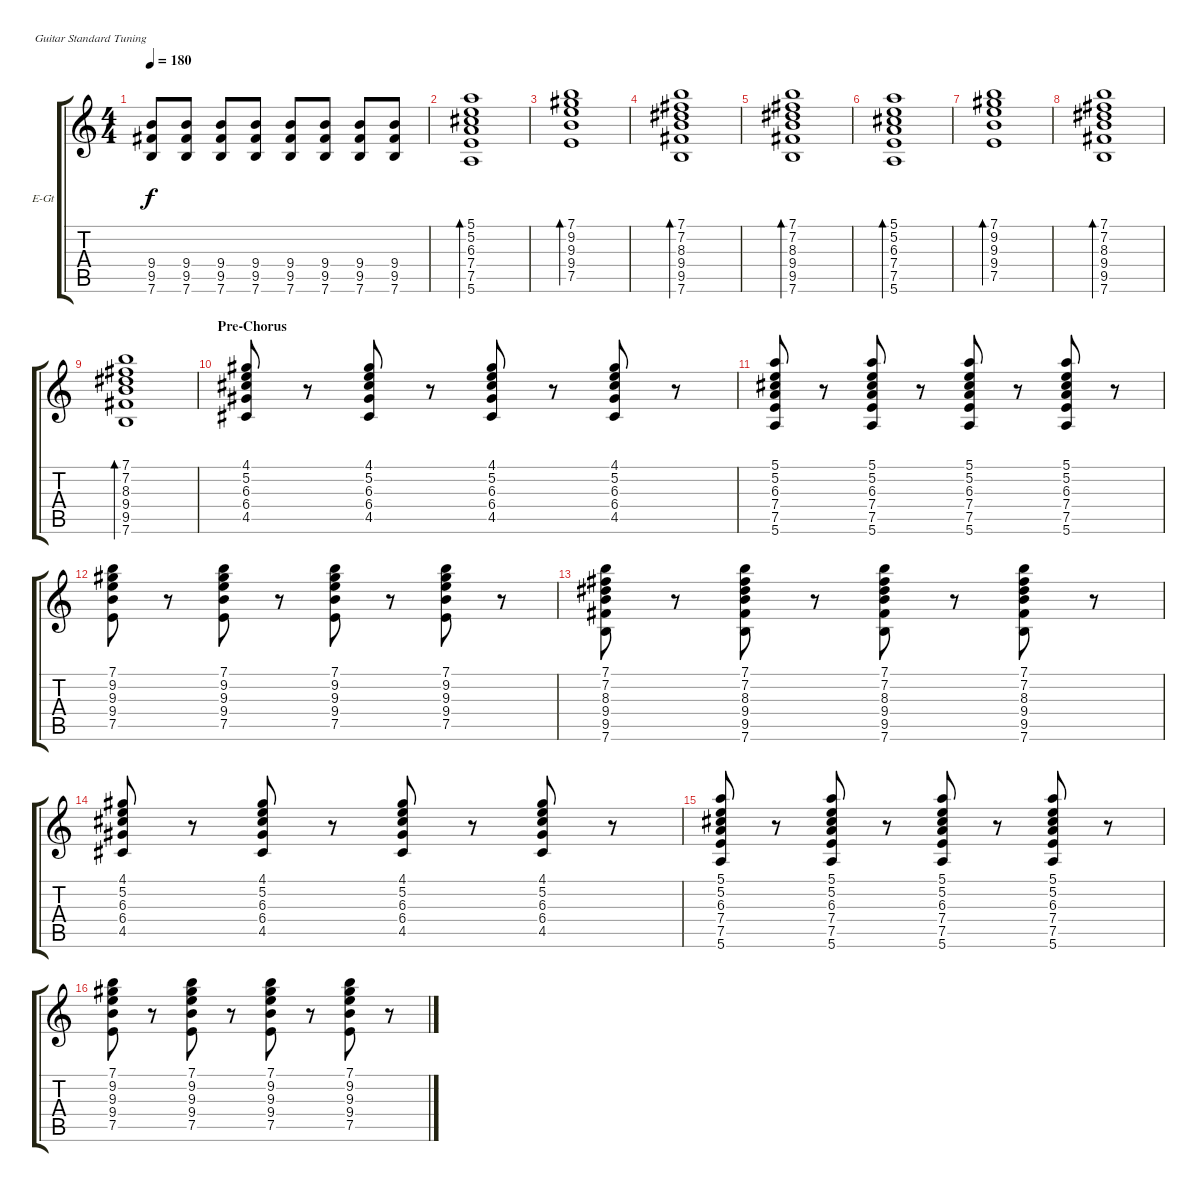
\defaultSystemsLayout 4
\bracketExtendMode groupsimilarinstruments
\firstSystemTrackNameOrientation horizontal
\otherSystemsTrackNameOrientation horizontal
\track ("Electric Guitar" "E-Gt") {instrument distortionguitar}
\staff {score tabs}
\tuning (E4 B3 G3 D3 A2 E2)
\ts (4 4)
\tempo 180
\clef g2
\ks c
(7.6 9.5 9.4).8{dy f} (7.6 9.5 9.4).8 (7.6 9.5 9.4).8 (7.6 9.5 9.4).8 (7.6 9.5 9.4).8 (7.6 9.5 9.4).8 (7.6 9.5 9.4).8 (7.6 9.5 9.4).8 |
(5.6 7.5 7.4 6.3 5.2 5.1).1{bd 250} |
(7.5 9.4 9.3 9.2 7.1).1{bd 247} |
(7.6 9.5 9.4 8.3 7.2 7.1).1{bd 247} |
(7.6 9.5 9.4 8.3 7.2 7.1).1{bd 247} |
(5.6 7.5 7.4 6.3 5.2 5.1).1{bd 250} |
(7.5 9.4 9.3 9.2 7.1).1{bd 247} |
(7.6 9.5 9.4 8.3 7.2 7.1).1{bd 247} |
(7.6 9.5 9.4 8.3 7.2 7.1).1{bd 247} |
\section ("" "Pre-Chorus")
(4.5 6.4 6.3 5.2 4.1).8 r.8 (4.5 4.1 5.2 6.3 6.4).8 r.8 (4.5 4.1 5.2 6.4 6.3).8 r.8 (4.5 4.1 5.2 6.3 6.4).8 r.8 |
(5.6 7.5 7.4 6.3 5.2 5.1).8 r.8 (5.6 7.5 7.4 6.3 5.2 5.1).8 r.8 (5.6 7.5 7.4 6.3 5.2 5.1).8 r.8 (5.6 7.5 7.4 6.3 5.2 5.1).8 r.8 |
(7.5 9.4 9.3 9.2 7.1).8 r.8 (7.5 9.4 9.3 9.2 7.1).8 r.8 (7.5 9.4 9.3 9.2 7.1).8 r.8 (7.5 9.4 9.3 9.2 7.1).8 r.8 |
(7.6 9.5 9.4 8.3 7.2 7.1).8 r.8 (7.6 9.5 9.4 8.3 7.2 7.1).8 r.8 (7.6 9.5 9.4 8.3 7.2 7.1).8 r.8 (7.6 9.5 9.4 8.3 7.2 7.1).8 r.8 |
(4.5 6.4 6.3 5.2 4.1).8 r.8 (4.5 4.1 5.2 6.3 6.4).8 r.8 (4.5 4.1 5.2 6.4 6.3).8 r.8 (4.5 4.1 5.2 6.3 6.4).8 r.8 |
(5.6 7.5 7.4 6.3 5.2 5.1).8 r.8 (5.6 7.5 7.4 6.3 5.2 5.1).8 r.8 (5.6 7.5 7.4 6.3 5.2 5.1).8 r.8 (5.6 7.5 7.4 6.3 5.2 5.1).8 r.8 |
(7.5 9.4 9.3 9.2 7.1).8 r.8 (7.5 9.4 9.3 9.2 7.1).8 r.8 (7.5 9.4 9.3 9.2 7.1).8 r.8 (7.5 9.4 9.3 9.2 7.1).8 r.8
